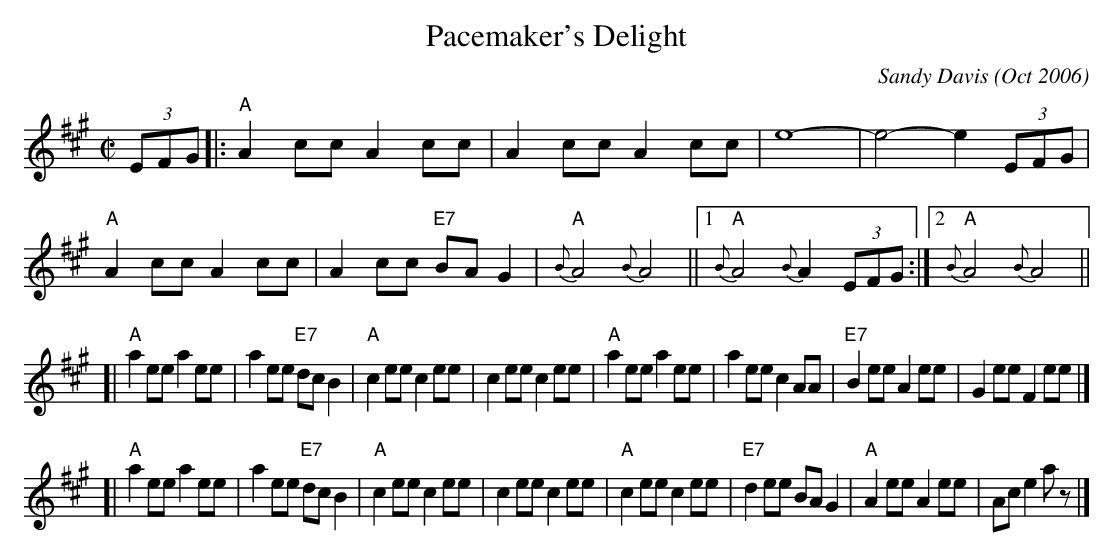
X:1
T: Pacemaker's Delight
C: Sandy Davis (Oct 2006)
M: C|
L: 1/8
K: A
(3EFG \
|: "A"A2cc A2cc | A2cc A2cc | e8- | e4- e2 (3EFG \
|  "A"A2cc A2cc | A2cc "E7"BAG2 | "A"{B}A4 {B}A4 \
||1"A"{B}A4 {B}A2 (3EFG :|2 "A"{B}A4 {B}A4 ||
[| "A"a2ee a2ee | a2ee "E7"dcB2 | "A"c2ee c2ee | c2ee c2ee \
|  "A"a2ee a2ee | a2ee c2AA | "E7"B2ee A2ee | G2ee F2ee |]
[| "A"a2ee a2ee | a2ee "E7"dcB2 | "A"c2ee c2ee | c2ee c2ee \
|  "A"c2ee c2ee | "E7"d2ee BAG2 | "A"A2ee A2ee | Ace2 az |]
